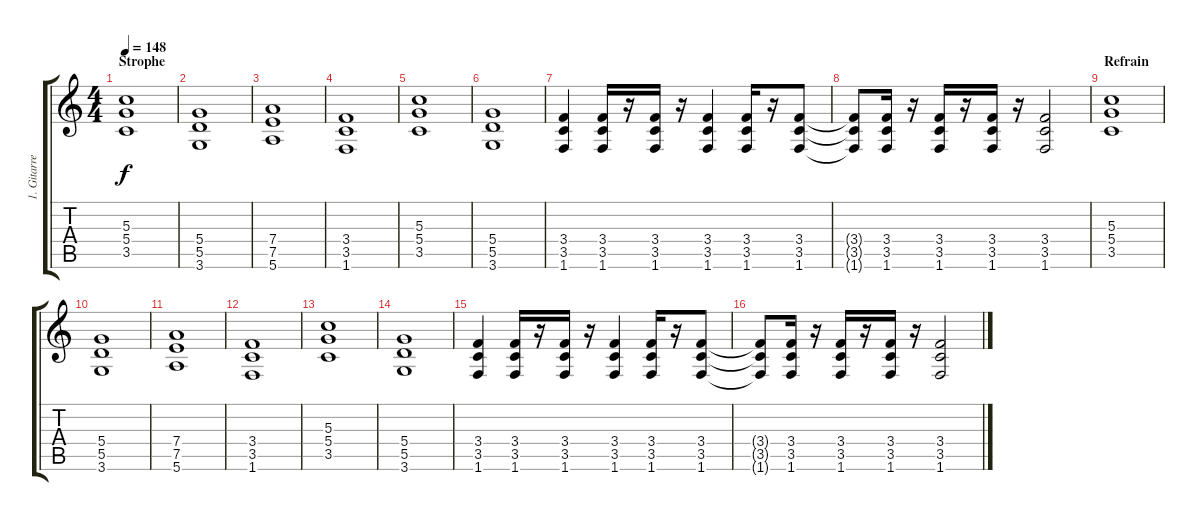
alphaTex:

\track ("1. Gitarre" "1. Gitarre") {instrument distortionguitar}
\staff {score tabs}
\tuning (E4 B3 G3 D3 A2 E2) {hide}
\ts (4 4)
\section ("" "Strophe")
\tempo 148
\clef g2
\ks c
(5.3 5.4 3.5).1{dy f} |
(5.4 5.5 3.6).1 |
(7.4 7.5 5.6).1 |
(3.4 3.5 1.6).1 |
(5.3 5.4 3.5).1 |
(5.4 5.5 3.6).1 |
(3.4 3.5 1.6).4 (3.4 3.5 1.6).16 r.16 (3.4 3.5 1.6).16 r.16 (3.4 3.5 1.6).4 (3.4 3.5 1.6).16 r.16 (3.4 3.5 1.6).8 |
(3.4{t} 3.5{t} 1.6{t}).8 (3.4 3.5 1.6).16 r.16 (3.4 3.5 1.6).16 r.16 (3.4 3.5 1.6).16 r.16 (3.4 3.5 1.6).2 |
\section ("" "Refrain")
(5.3 5.4 3.5).1 |
(5.4 5.5 3.6).1 |
(7.4 7.5 5.6).1 |
(3.4 3.5 1.6).1 |
(5.3 5.4 3.5).1 |
(5.4 5.5 3.6).1 |
(3.4 3.5 1.6).4 (3.4 3.5 1.6).16 r.16 (3.4 3.5 1.6).16 r.16 (3.4 3.5 1.6).4 (3.4 3.5 1.6).16 r.16 (3.4 3.5 1.6).8 |
(3.4{t} 3.5{t} 1.6{t}).8 (3.4 3.5 1.6).16 r.16 (3.4 3.5 1.6).16 r.16 (3.4 3.5 1.6).16 r.16 (3.4 3.5 1.6).2
